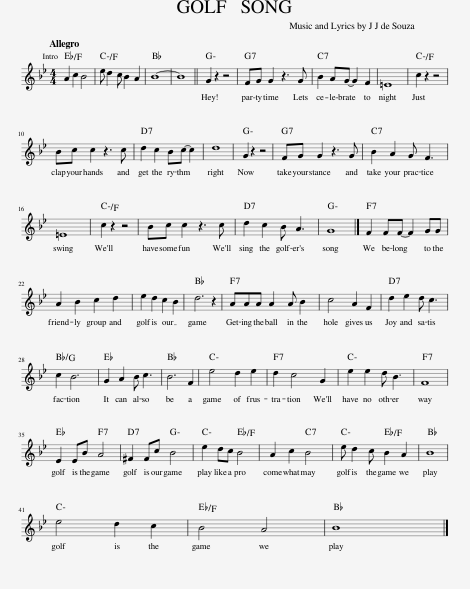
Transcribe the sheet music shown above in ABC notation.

X:1
L:1/8
Q:1/4=144
M:4/4
I:linebreak $
K:Bb
V:1 treble
V:1
 A2 c2 B4 | e d2 c B2 A2 | B8- | B8 || G2 z2 z4 | %5
 FG G2 z3 G | B2 AG- G2 F2 | =E8 | c2 z2 z4 |$ Bc c2 z3 c | %10
 d2 c2 Bc- c2 | d8 | G2 z2 z4 | FG G2 z3 G | B2 A2 G F3 |$ %15
 =E8 | c2 z2 z4 | Bc c2 z3 c | d2 c2 B A3 | G8 |] %20
 F2 FF- F2 GG |$ A2 B2 c2 d2 | e2 d2 c2 B2 | d6 z2 | AAA A2 A B2 | %25
 c4 A2 F2 | d2 e2 d c3 |$ c2 B6 | G2 A2 B c3 | B6 F2 | %30
 e4 d2 e2 | d2 c4 G2 | e2 e2 d B3 | F8 |$ E2 EB A4 | %35
 ^F2 Fc B4 | e2 dc B4 | A2 c2 B4 | e d2 c B2 A2 | B8 |$ %40
 e4 d2 c2 | B4 A4 | B8 |] %43
